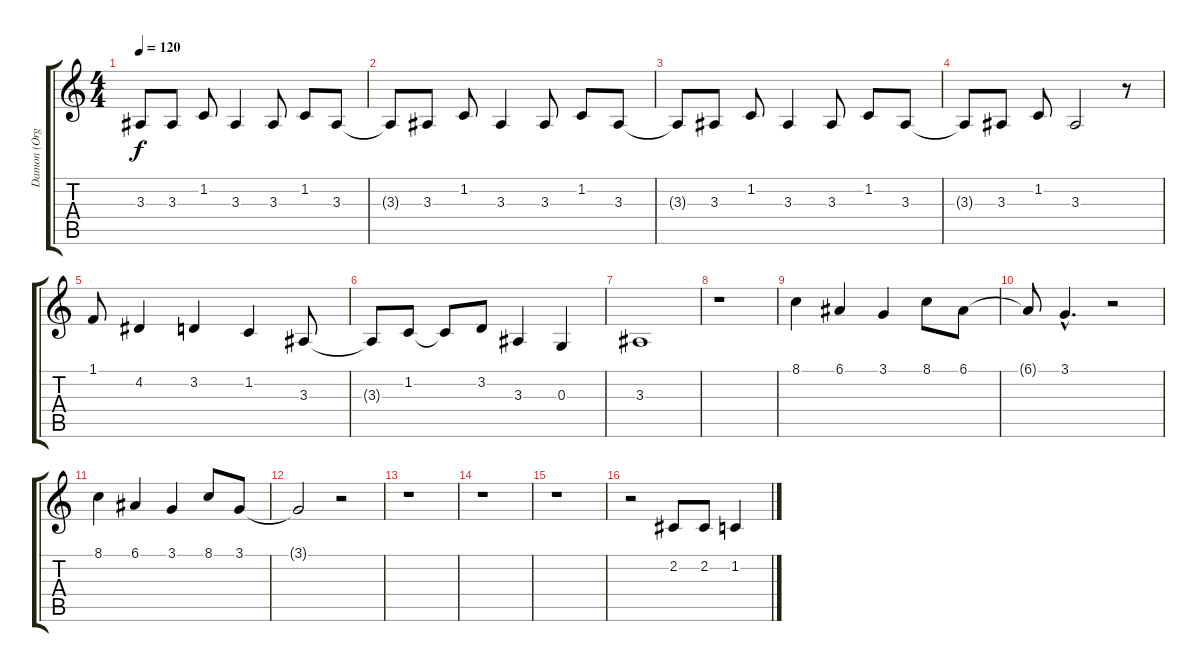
\track ("Damon (Organ)" "Damon (Org") {instrument drawbarorgan}
\staff {score tabs}
\tuning (E4 B3 G3 D3 A2 E2) {hide}
\ts (4 4)
\tempo 120
\clef g2
\ks c
3.3.8{dy f} 3.3.8 1.2.8 3.3.4 3.3.8 1.2.8 3.3.8 |
3.3{t}.8 3.3.8 1.2.8 3.3.4 3.3.8 1.2.8 3.3.8 |
3.3{t}.8 3.3.8 1.2.8 3.3.4 3.3.8 1.2.8 3.3.8 |
3.3{t}.8 3.3.8 1.2.8 3.3.2 r.8 |
1.1.8 4.2.4 3.2.4 1.2.4 3.3.8 |
3.3{t}.8 1.2.8 1.2{t}.8 3.2.8 3.3.4 0.3.4 |
3.3.1 |
r.1 |
8.1.4 6.1.4 3.1.4 8.1.8 6.1.8 |
6.1{t}.8 3.1{hac}.4{d} r.2 |
8.1.4 6.1.4 3.1.4 8.1.8 3.1.8 |
3.1{t}.2 r.2 |
r.1 |
r.1 |
r.1 |
r.2 2.2.8 2.2.8 1.2.4
